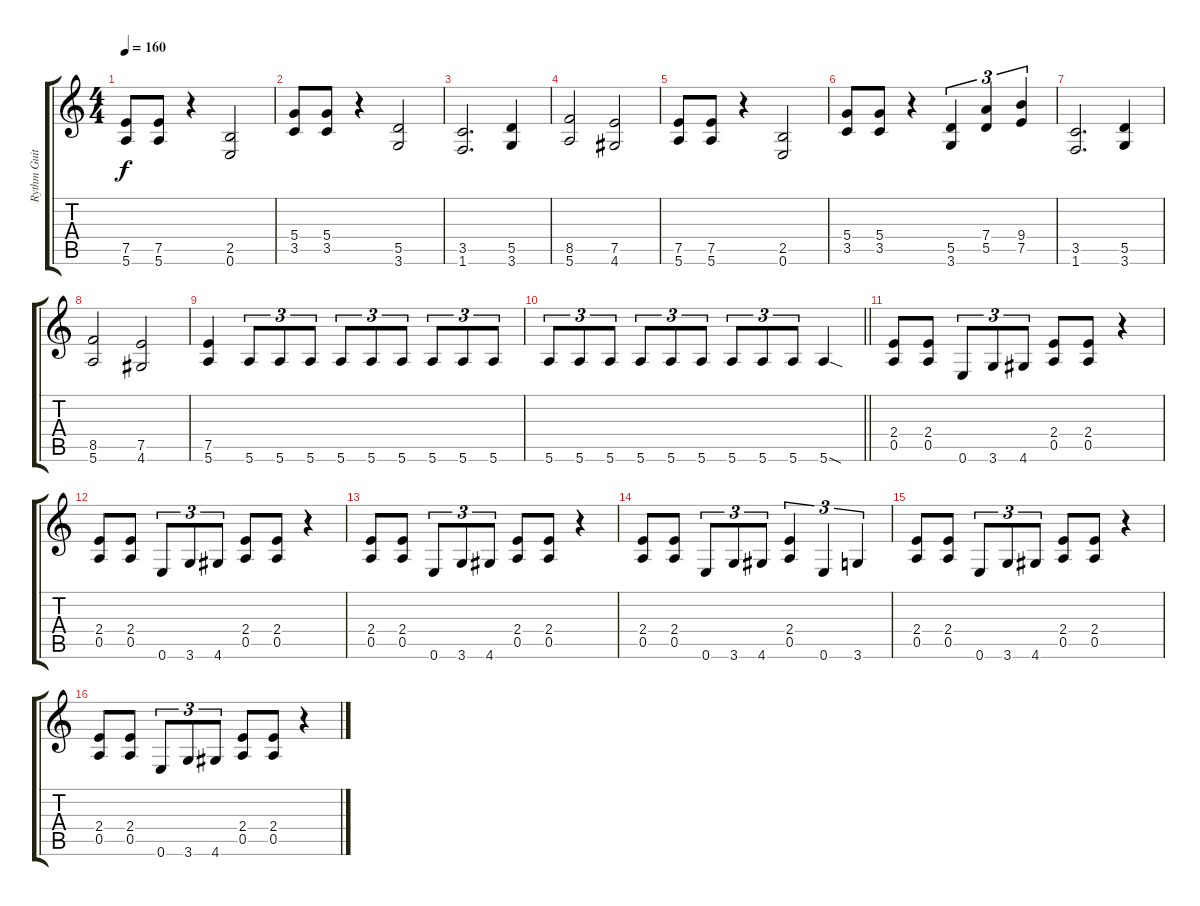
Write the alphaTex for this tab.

\track ("Rythm Guitar" "Rythm Guit") {instrument distortionguitar}
\staff {score tabs}
\tuning (E4 B3 G3 D3 A2 E2) {hide}
\ts (4 4)
\tempo 160
\clef g2
\ks c
(7.5 5.6).8{dy f} (7.5 5.6).8 r.4 (2.5 0.6).2 |
(5.4 3.5).8 (5.4 3.5).8 r.4 (5.5 3.6).2 |
(3.5 1.6).2{d} (5.5 3.6).4 |
(8.5 5.6).2 (7.5 4.6).2 |
(7.5 5.6).8 (7.5 5.6).8 r.4 (2.5 0.6).2 |
(5.4 3.5).8 (5.4 3.5).8 r.4 (5.5 3.6).4{tu (3 2)} (7.4 5.5).4{tu (3 2)} (9.4 7.5).4{tu (3 2)} |
(3.5 1.6).2{d} (5.5 3.6).4 |
(8.5 5.6).2 (7.5 4.6).2 |
(7.5 5.6).4 5.6.8{tu (3 2)} 5.6.8{tu (3 2)} 5.6.8{tu (3 2)} 5.6.8{tu (3 2)} 5.6.8{tu (3 2)} 5.6.8{tu (3 2)} 5.6.8{tu (3 2)} 5.6.8{tu (3 2)} 5.6.8{tu (3 2)} |
\barLineRight lightlight
5.6.8{tu (3 2)} 5.6.8{tu (3 2)} 5.6.8{tu (3 2)} 5.6.8{tu (3 2)} 5.6.8{tu (3 2)} 5.6.8{tu (3 2)} 5.6.8{tu (3 2)} 5.6.8{tu (3 2)} 5.6.8{tu (3 2)} 5.6{sod}.4 |
(2.4 0.5).8 (2.4 0.5).8 0.6.8{tu (3 2)} 3.6.8{tu (3 2)} 4.6.8{tu (3 2)} (2.4 0.5).8 (2.4 0.5).8 r.4 |
(2.4 0.5).8 (2.4 0.5).8 0.6.8{tu (3 2)} 3.6.8{tu (3 2)} 4.6.8{tu (3 2)} (2.4 0.5).8 (2.4 0.5).8 r.4 |
(2.4 0.5).8 (2.4 0.5).8 0.6.8{tu (3 2)} 3.6.8{tu (3 2)} 4.6.8{tu (3 2)} (2.4 0.5).8 (2.4 0.5).8 r.4 |
(2.4 0.5).8 (2.4 0.5).8 0.6.8{tu (3 2)} 3.6.8{tu (3 2)} 4.6.8{tu (3 2)} (2.4 0.5).4{tu (3 2)} 0.6.4{tu (3 2)} 3.6.4{tu (3 2)} |
(2.4 0.5).8 (2.4 0.5).8 0.6.8{tu (3 2)} 3.6.8{tu (3 2)} 4.6.8{tu (3 2)} (2.4 0.5).8 (2.4 0.5).8 r.4 |
(2.4 0.5).8 (2.4 0.5).8 0.6.8{tu (3 2)} 3.6.8{tu (3 2)} 4.6.8{tu (3 2)} (2.4 0.5).8 (2.4 0.5).8 r.4
